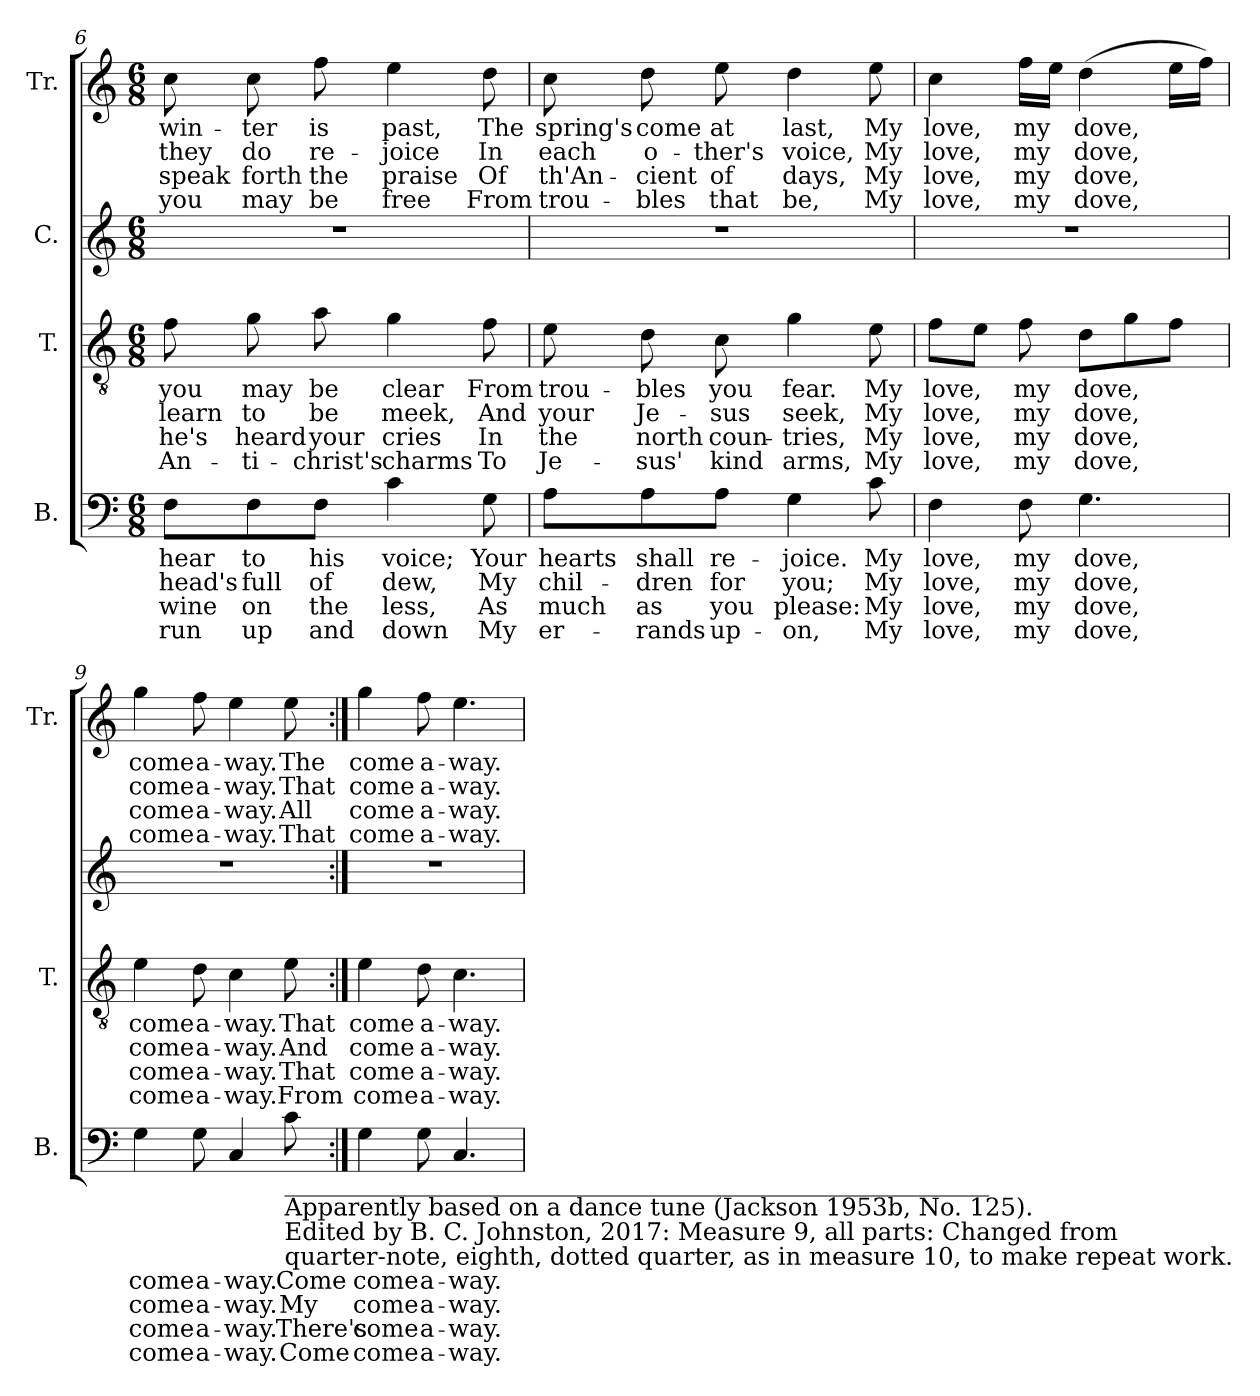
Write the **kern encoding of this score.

**kern	**text	**text	**text	**text	**kern	**text	**text	**text	**text	**kern	**kern	**text	**text	**text	**text
*part4	*part4	*part4	*part4	*part4	*part3	*part3	*part3	*part3	*part3	*part2	*part1	*part1	*part1	*part1	*part1
*staff4	*staff4	*staff4	*staff4	*staff4	*staff3	*staff3	*staff3	*staff3	*staff3	*staff2	*staff1	*staff1	*staff1	*staff1	*staff1
*I"B.	*	*	*	*	*I"T.	*	*	*	*	*I"C.	*I"Tr.	*	*	*	*
*I'B.	*	*	*	*	*I'T.	*	*	*	*	*	*I'Tr.	*	*	*	*
!!LO:LB:g=z
*clefF4	*	*	*	*	*clefGv2	*	*	*	*	*clefG2	*clefG2	*	*	*	*
*k[]	*	*	*	*	*k[]	*	*	*	*	*k[]	*k[]	*	*	*	*
*M6/8	*	*	*	*	*M6/8	*	*	*	*	*M6/8	*M6/8	*	*	*	*
=6	=6	=6	=6	=6	=6	=6	=6	=6	=6	=6	=6	=6	=6	=6	=6
8F\L	hear	head's	wine	run	8f\	you	learn	he's	An-	2.r	8cc\	win-	they	speak	you
8F\	to	full	on	up	8g\	may	to	heard	-ti-	.	8cc\	-ter	do	forth	may
8F\J	his	of	the	and	8a\	be	be	your	-christ's	.	8ff\	is	re-	the	be
4c\	voice;	dew,	less,	down	4g\	clear	meek,	cries	charms	.	4ee\	past,	-joice	praise	free
8G\	Your	My	As	My	8f\	From	And	In	To	.	8dd\	The	In	Of	From
=7	=7	=7	=7	=7	=7	=7	=7	=7	=7	=7	=7	=7	=7	=7	=7
8A\L	hearts	chil-	much	er-	8e\	trou-	your	the	Je-	2.r	8cc\	spring's	each	th'An-	trou-
8A\	shall	-dren	as	-rands	8d\	-bles	Je-	north	-sus'	.	8dd\	come	o-	-cient	-bles
8A\J	re-	for	you	up-	8c\	you	-sus	coun-	kind	.	8ee\	at	-ther's	of	that
4G\	-joice.	you;	please:	-on,	4g\	fear.	seek,	-tries,	arms,	.	4dd\	last,	voice,	days,	be,
8c\	My	My	My	My	8e\	My	My	My	My	.	8ee\	My	My	My	My
=8	=8	=8	=8	=8	=8	=8	=8	=8	=8	=8	=8	=8	=8	=8	=8
4F\	love,	love,	love,	love,	8f\L	love,	love,	love,	love,	2.r	4cc\	love,	love,	love,	love,
.	.	.	.	.	8e\J	.	.	.	.	.	.	.	.	.	.
8F\	my	my	my	my	8f\	my	my	my	my	.	16ff\LL	my	my	my	my
.	.	.	.	.	.	.	.	.	.	.	16ee\JJ	.	.	.	.
4.G\	dove,	dove,	dove,	dove,	8d\L	dove,	dove,	dove,	dove,	.	(4dd\	dove,	dove,	dove,	dove,
.	.	.	.	.	8g\	.	.	.	.	.	.	.	.	.	.
.	.	.	.	.	8f\J	.	.	.	.	.	16ee\LL	.	.	.	.
.	.	.	.	.	.	.	.	.	.	.	16ff\JJ)	.	.	.	.
=9	=9	=9	=9	=9	=9	=9	=9	=9	=9	=9	=9	=9	=9	=9	=9
4G\	come	come	come	come	4e\	come	come	come	come	2.r	4gg\	come	come	come	come
8G\	a-	a-	a-	a-	8d\	a-	a-	a-	a-	.	8ff\	a-	a-	a-	a-
4C/	-way.	-way.	-way.	-way.	4c\	-way.	-way.	-way.	-way.	.	4ee\	-way.	-way.	-way.	-way.
!LO:TX:b:t=__________________________________________________________	!	!	!	!	!	!	!	!	!	!	!	!	!	!	!
!LO:TX:b:t=Apparently based on a dance tune (Jackson 1953b, No. 125).	!	!	!	!	!	!	!	!	!	!	!	!	!	!	!
!LO:TX:b:t=Edited by B. C. Johnston, 2017&colon;  Measure 9, all parts&colon; Changed from	!	!	!	!	!	!	!	!	!	!	!	!	!	!	!
!LO:TX:b:t=quarter-note, eighth, dotted quarter, as in measure 10, to make repeat work.	!	!	!	!	!	!	!	!	!	!	!	!	!	!	!
8c\	Come	My	There's	Come	8e\	That	And	That	From	.	8ee\	The	That	All	That
=10:|!	=10:|!	=10:|!	=10:|!	=10:|!	=10:|!	=10:|!	=10:|!	=10:|!	=10:|!	=10:|!	=10:|!	=10:|!	=10:|!	=10:|!	=10:|!
4G\	come	come	come	come	4e\	come	come	come	come	2.r	4gg\	come	come	come	come
8G\	a-	a-	a-	a-	8d\	a-	a-	a-	a-	.	8ff\	a-	a-	a-	a-
4.C/	-way.	-way.	-way.	-way.	4.c\	-way.	-way.	-way.	-way.	.	4.ee\	-way.	-way.	-way.	-way.
=	=	=	=	=	=	=	=	=	=	=	=	=	=	=	=
*-	*-	*-	*-	*-	*-	*-	*-	*-	*-	*-	*-	*-	*-	*-	*-
